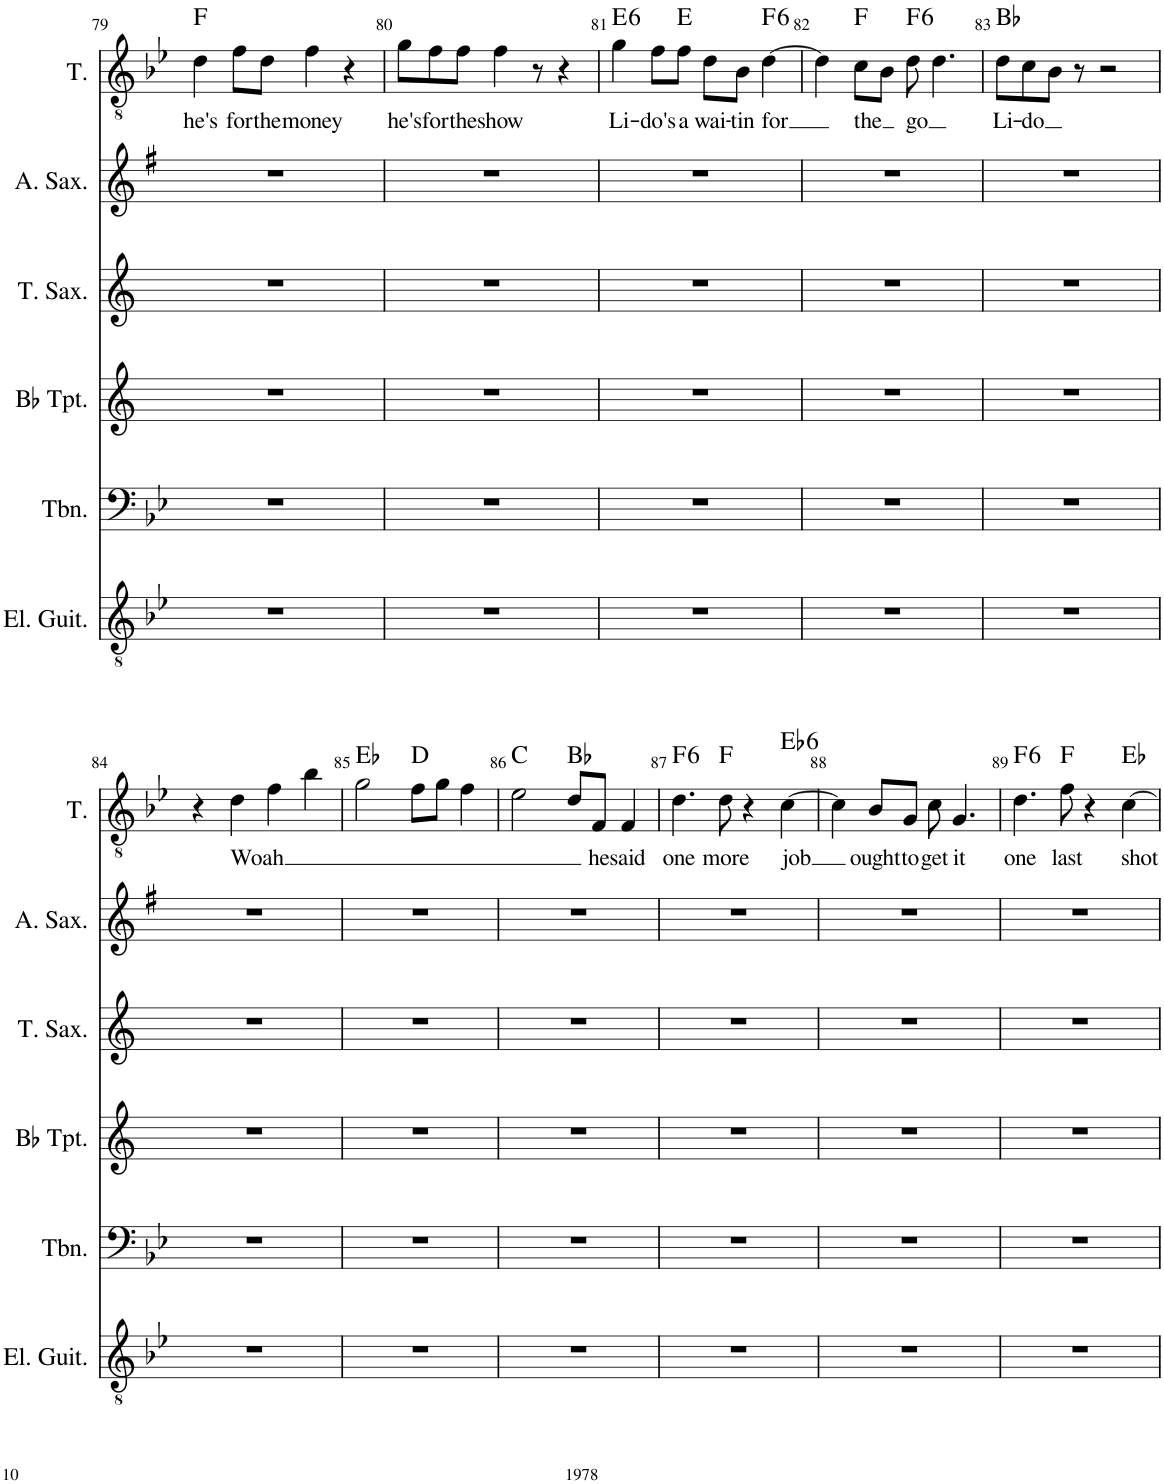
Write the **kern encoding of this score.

**kern	**kern	**kern	**kern	**kern	**kern	**text	**harte
*part6	*part5	*part4	*part3	*part2	*part1	*part1	*part1
*staff6	*staff5	*staff4	*staff3	*staff2	*staff1	*staff1	*
*I"Electric Guitar	*I"Trombone	*I"Bb Trumpet	*I"Tenor Saxophone	*I"Alto Saxophone	*I"Tenor	*	*
*I'El. Guit.	*I'Tbn.	*I'Bb Tpt.	*I'T. Sax.	*I'A. Sax.	*I'T.	*	*
!!LO:PB:g=z
*clefGv2	*clefF4	*clefG2	*clefG2	*clefG2	*clefGv2	*	*
*	*	*Trd1c2	*Trd8c14	*Trd5c9	*	*	*
*k[b-e-]	*k[b-e-]	*k[]	*k[]	*k[f#]	*k[b-e-]	*	*
*M4/4	*M4/4	*M4/4	*M4/4	*M4/4	*M4/4	*	*
=79	=79	=79	=79	=79	=79	=79	=79
!	!	!	!	!	!	!LO:LY:b	!
1r	1r	1r	1r	1r	4d\	he's	F:maj
!	!	!	!	!	!	!LO:LY:b	!
.	.	.	.	.	8f\L	for	.
!	!	!	!	!	!	!LO:LY:b	!
.	.	.	.	.	8d\J	the	.
!	!	!	!	!	!	!LO:LY:b	!
.	.	.	.	.	4f\	money	.
.	.	.	.	.	4r	.	.
=80	=80	=80	=80	=80	=80	=80	=80
!	!	!	!	!	!	!LO:LY:b	!
1r	1r	1r	1r	1r	8g\L	he's	.
!	!	!	!	!	!	!LO:LY:b	!
.	.	.	.	.	8f\	for	.
!	!	!	!	!	!	!LO:LY:b	!
.	.	.	.	.	8f\J	the	.
!	!	!	!	!	!	!LO:LY:b	!
.	.	.	.	.	4f\	show	.
.	.	.	.	.	8r	.	.
.	.	.	.	.	4r	.	.
=81	=81	=81	=81	=81	=81	=81	=81
!	!	!	!	!	!	!LO:LY:b	!LO:H:kt=6
1r	1r	1r	1r	1r	4g\	Li-	E:maj6
!	!	!	!	!	!	!LO:LY:b	!
.	.	.	.	.	8f\L	-do's	.
!	!	!	!	!	!	!LO:LY:b	!
.	.	.	.	.	8f\J	a	E:maj
!	!	!	!	!	!	!LO:LY:b	!
.	.	.	.	.	8d\L	wai-	.
!	!	!	!	!	!	!LO:LY:b	!
.	.	.	.	.	8B-\J	-tin	.
!	!	!	!	!	!	!LO:LY:b	!LO:H:kt=6
.	.	.	.	.	[4d\	for	F:maj6
=82	=82	=82	=82	=82	=82	=82	=82
1r	1r	1r	1r	1r	4d\]	.	.
!	!	!	!	!	!	!LO:LY:b	!
.	.	.	.	.	8c\L	the	F:maj
.	.	.	.	.	8B-\J	.	.
!	!	!	!	!	!	!LO:LY:b	!LO:H:kt=6
.	.	.	.	.	8d\	go	F:maj6
.	.	.	.	.	4.d\	.	.
=83	=83	=83	=83	=83	=83	=83	=83
!	!	!	!	!	!	!LO:LY:b	!
1r	1r	1r	1r	1r	8d\L	Li-	Bb:maj
!	!	!	!	!	!	!LO:LY:b	!
.	.	.	.	.	8c\	-do	.
.	.	.	.	.	8B-\J	.	.
.	.	.	.	.	8r	.	.
.	.	.	.	.	2r	.	.
!!LO:LB:g=z
=84	=84	=84	=84	=84	=84	=84	=84
1r	1r	1r	1r	1r	4r	.	.
!	!	!	!	!	!	!LO:LY:b	!
.	.	.	.	.	4d\	Woah	.
.	.	.	.	.	4f\	.	.
.	.	.	.	.	4b-\	.	.
=85	=85	=85	=85	=85	=85	=85	=85
1r	1r	1r	1r	1r	2g\	.	Eb:maj
.	.	.	.	.	8f\L	.	D:maj
.	.	.	.	.	8g\J	.	.
.	.	.	.	.	4f\	.	.
=86	=86	=86	=86	=86	=86	=86	=86
1r	1r	1r	1r	1r	2e-\	.	C:maj
.	.	.	.	.	8d/L	.	Bb:maj
!	!	!	!	!	!	!LO:LY:b	!
.	.	.	.	.	8F/J	he	.
!	!	!	!	!	!	!LO:LY:b	!
.	.	.	.	.	4F/	said	.
=87	=87	=87	=87	=87	=87	=87	=87
!	!	!	!	!	!	!LO:LY:b	!LO:H:kt=6
1r	1r	1r	1r	1r	4.d\	one	F:maj6
!	!	!	!	!	!	!LO:LY:b	!
.	.	.	.	.	8d\	more	F:maj
.	.	.	.	.	4r	.	.
!	!	!	!	!	!	!LO:LY:b	!LO:H:kt=6
.	.	.	.	.	[4c\	job	Eb:maj6
=88	=88	=88	=88	=88	=88	=88	=88
1r	1r	1r	1r	1r	4c\]	.	.
!	!	!	!	!	!	!LO:LY:b	!
.	.	.	.	.	8B-/L	ought	.
!	!	!	!	!	!	!LO:LY:b	!
.	.	.	.	.	8G/J	to	.
!	!	!	!	!	!	!LO:LY:b	!
.	.	.	.	.	8c\	get	.
!	!	!	!	!	!	!LO:LY:b	!
.	.	.	.	.	4.G/	it	.
=89	=89	=89	=89	=89	=89	=89	=89
!	!	!	!	!	!	!LO:LY:b	!LO:H:kt=6
1r	1r	1r	1r	1r	4.d\	one	F:maj6
!	!	!	!	!	!	!LO:LY:b	!
.	.	.	.	.	8f\	last	F:maj
.	.	.	.	.	4r	.	.
!	!	!	!	!	!	!LO:LY:b	!
.	.	.	.	.	[4c\	shot	Eb:maj
=	=	=	=	=	=	=	=
*-	*-	*-	*-	*-	*-	*-	*-
